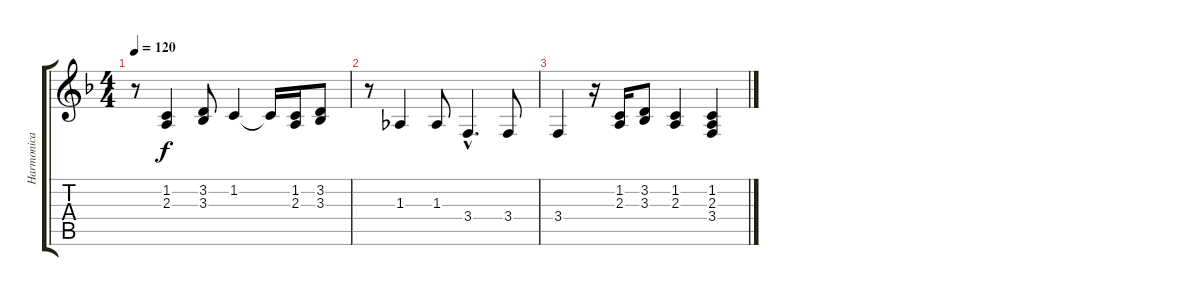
\track ("Harmonica" "Harmonica") {instrument harmonica}
\staff {score tabs}
\tuning (E4 B3 G3 D3 A2 E2) {hide}
\ts (4 4)
\tempo 120
\clef g2
\ks f
r.8{dy f} (1.2 2.3).4 (3.2 3.3).8 1.2.4 1.2{t}.16 (1.2 2.3).16 (3.2 3.3).8 |
r.8 1.3.4 1.3.8 3.4{hac}.4{d} 3.4.8 |
3.4.4 r.16 (1.2 2.3).16 (3.2 3.3).8 (1.2 2.3).4 (1.2 2.3 3.4).4
